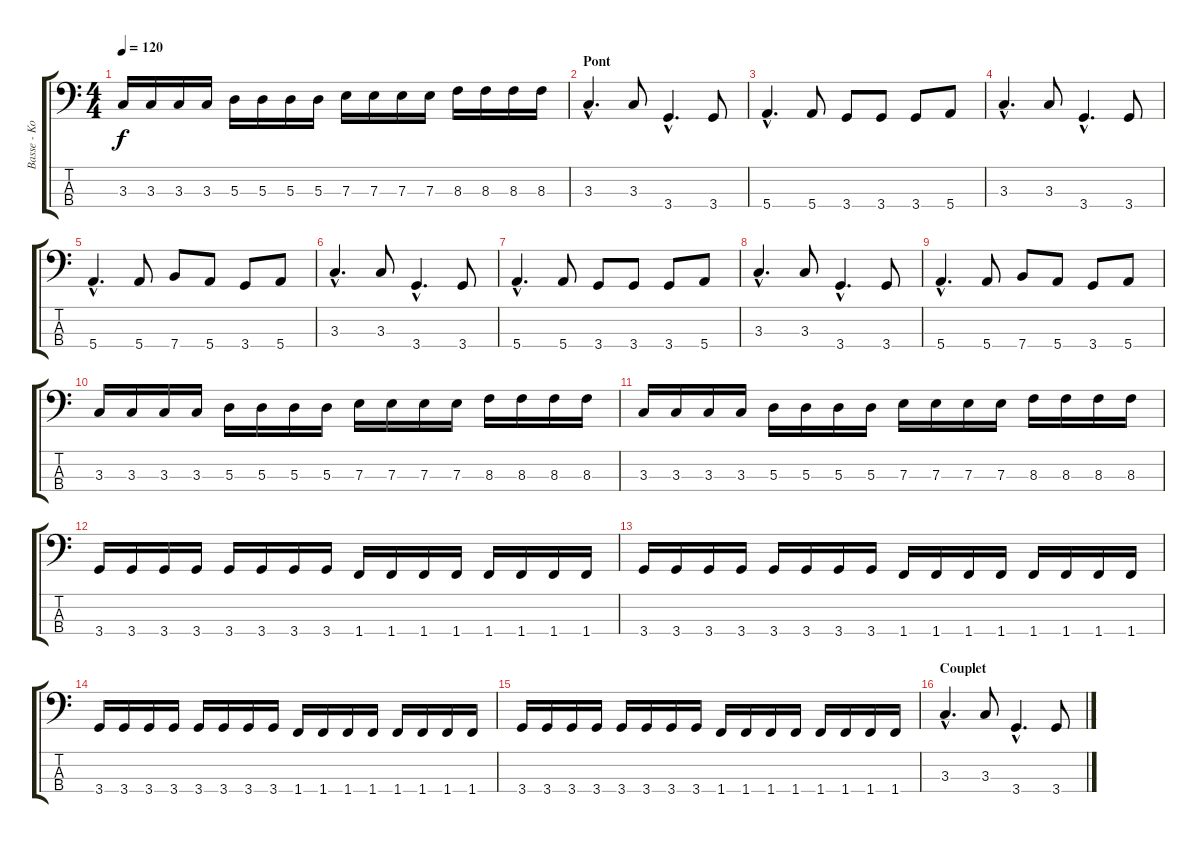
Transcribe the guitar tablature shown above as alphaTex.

\track ("Basse - Kojak" "Basse - Ko") {instrument electricbassfinger}
\staff {score tabs}
\tuning (G2 D2 A1 E1) {hide}
\ts (4 4)
\tempo 120
\clef f4
\ks c
3.3.16{dy f} 3.3.16 3.3.16 3.3.16 5.3.16 5.3.16 5.3.16 5.3.16 7.3.16 7.3.16 7.3.16 7.3.16 8.3.16 8.3.16 8.3.16 8.3.16 |
\section ("" "Pont")
3.3{hac}.4{d} 3.3.8 3.4{hac}.4{d} 3.4.8 |
5.4{hac}.4{d} 5.4.8 3.4.8 3.4.8 3.4.8 5.4.8 |
3.3{hac}.4{d} 3.3.8 3.4{hac}.4{d} 3.4.8 |
5.4{hac}.4{d} 5.4.8 7.4.8 5.4.8 3.4.8 5.4.8 |
3.3{hac}.4{d} 3.3.8 3.4{hac}.4{d} 3.4.8 |
5.4{hac}.4{d} 5.4.8 3.4.8 3.4.8 3.4.8 5.4.8 |
3.3{hac}.4{d} 3.3.8 3.4{hac}.4{d} 3.4.8 |
5.4{hac}.4{d} 5.4.8 7.4.8 5.4.8 3.4.8 5.4.8 |
3.3.16 3.3.16 3.3.16 3.3.16 5.3.16 5.3.16 5.3.16 5.3.16 7.3.16 7.3.16 7.3.16 7.3.16 8.3.16 8.3.16 8.3.16 8.3.16 |
3.3.16 3.3.16 3.3.16 3.3.16 5.3.16 5.3.16 5.3.16 5.3.16 7.3.16 7.3.16 7.3.16 7.3.16 8.3.16 8.3.16 8.3.16 8.3.16 |
3.4.16 3.4.16 3.4.16 3.4.16 3.4.16 3.4.16 3.4.16 3.4.16 1.4.16 1.4.16 1.4.16 1.4.16 1.4.16 1.4.16 1.4.16 1.4.16 |
3.4.16 3.4.16 3.4.16 3.4.16 3.4.16 3.4.16 3.4.16 3.4.16 1.4.16 1.4.16 1.4.16 1.4.16 1.4.16 1.4.16 1.4.16 1.4.16 |
3.4.16 3.4.16 3.4.16 3.4.16 3.4.16 3.4.16 3.4.16 3.4.16 1.4.16 1.4.16 1.4.16 1.4.16 1.4.16 1.4.16 1.4.16 1.4.16 |
3.4.16 3.4.16 3.4.16 3.4.16 3.4.16 3.4.16 3.4.16 3.4.16 1.4.16 1.4.16 1.4.16 1.4.16 1.4.16 1.4.16 1.4.16 1.4.16 |
\section ("" "Couplet")
3.3{hac}.4{d} 3.3.8 3.4{hac}.4{d} 3.4.8
